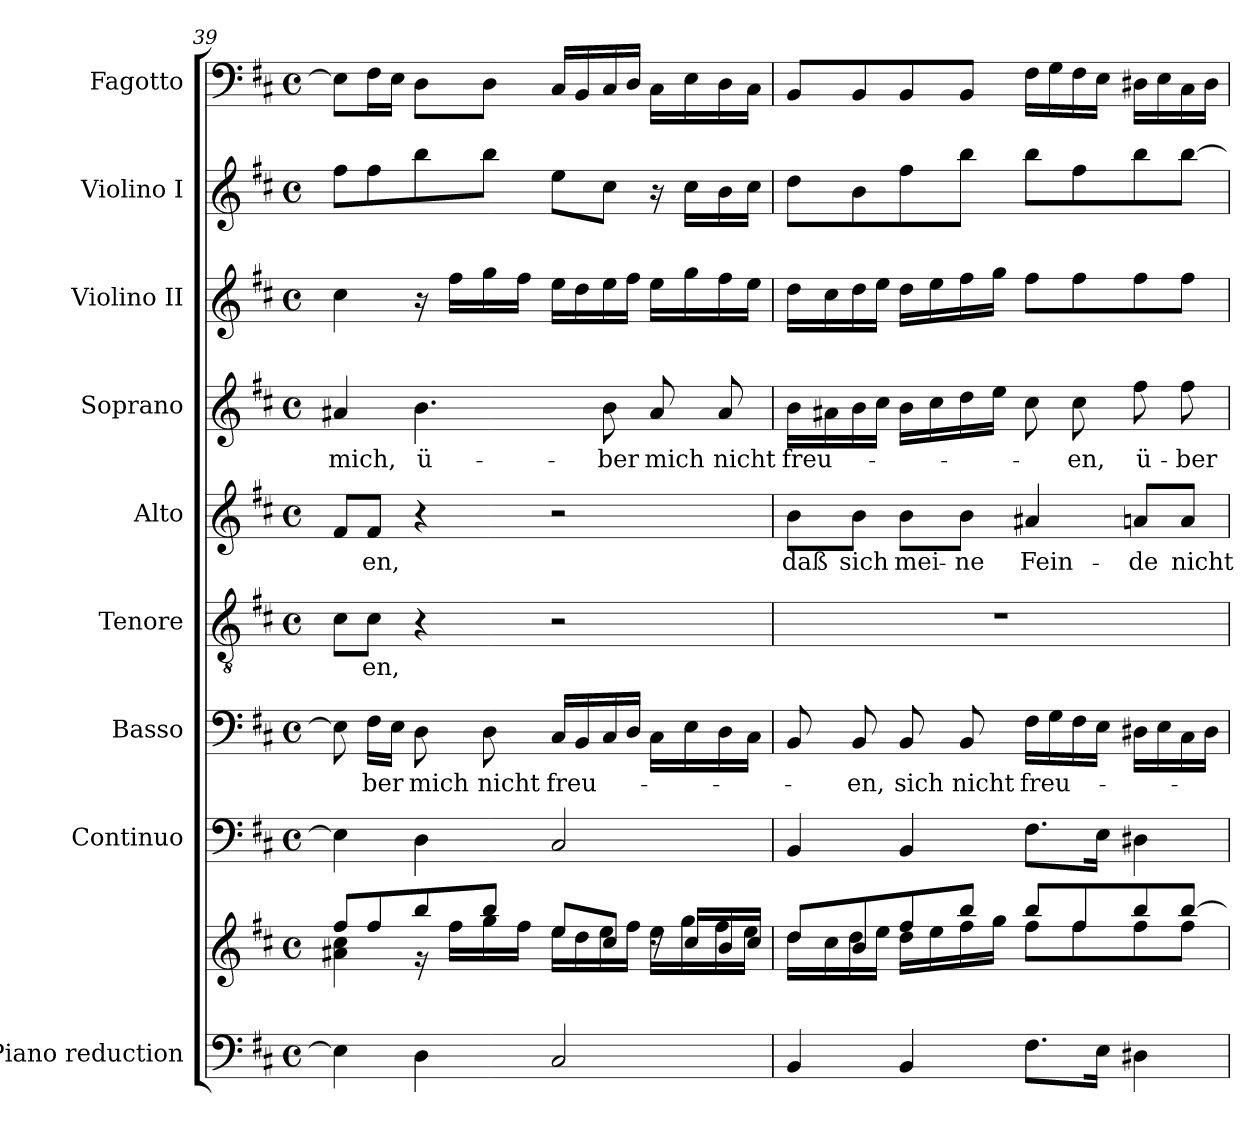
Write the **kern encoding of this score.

**kern	**kern	**kern	**kern	**text	**kern	**text	**kern	**text	**kern	**text	**kern	**kern	**kern
*part9	*part9	*part8	*part7	*part7	*part6	*part6	*part5	*part5	*part4	*part4	*part3	*part2	*part1
*staff10	*staff9	*staff8	*staff7	*staff7	*staff6	*staff6	*staff5	*staff5	*staff4	*staff4	*staff3	*staff2	*staff1
*I"Piano reduction	*	*I"Continuo	*I"Basso	*	*I"Tenore	*	*I"Alto	*	*I"Soprano	*	*I"Violino II	*I"Violino I	*I"Fagotto
*I'Pno	*	*	*	*	*	*	*	*	*	*	*I'Vln	*I'Vln	*
*clefF4	*clefG2	*clefF4	*clefF4	*	*clefGv2	*	*clefG2	*	*clefG2	*	*clefG2	*clefG2	*clefF4
*k[f#c#]	*k[f#c#]	*k[f#c#]	*k[f#c#]	*	*k[f#c#]	*	*k[f#c#]	*	*k[f#c#]	*	*k[f#c#]	*k[f#c#]	*k[f#c#]
*M4/4	*M4/4	*M4/4	*M4/4	*	*M4/4	*	*M4/4	*	*M4/4	*	*M4/4	*M4/4	*M4/4
*met(c)	*met(c)	*met(c)	*met(c)	*	*met(c)	*	*met(c)	*	*met(c)	*	*met(c)	*met(c)	*met(c)
=39	=39	=39	=39	=39	=39	=39	=39	=39	=39	=39	=39	=39	=39
*	*^	*	*	*	*	*	*	*	*	*	*	*	*
!	!	!	!	!	!	!	!	!	!	!	!LO:LY:b	!	!	!
4E\]	8ff#/L	4a#X!\ 4cc#\	4E\]	8E\]	.	8c#\L	.	8f#/L	.	4a#X/	mich,	4cc#\	8ff#\L	8E\L]
!	!	!	!	!	!LO:LY:b	!	!LO:LY:b	!	!LO:LY:b	!	!	!	!	!
.	8ff#/	.	.	16F#\LL	ber	8c#\J	-en,	8f#/J	-en,	.	.	.	8ff#\	16F#\L
.	.	.	.	16E\JJ	.	.	.	.	.	.	.	.	.	16E\JJ
!	!	!	!	!	!LO:LY:b	!	!	!	!	!	!LO:LY:b	!	!	!
4D\	8bb/	16r	4D\	8D\	mich	4r	.	4r	.	4.b\	ü-	16r	8bb\	8D\L
.	.	16ff#\LL	.	.	.	.	.	.	.	.	.	16ff#\LL	.	.
!	!	!	!	!	!LO:LY:b	!	!	!	!	!	!	!	!	!
.	8bb/J	16gg\	.	8D\	nicht	.	.	.	.	.	.	16gg\	8bb\J	8D\J
.	.	16ff#\JJ	.	.	.	.	.	.	.	.	.	16ff#\JJ	.	.
!	!	!	!	!	!LO:LY:b	!	!	!	!	!	!	!	!	!
2C#/	8ee/L	16ee\LL	2C#/	16C#/LL	freu-	2r	.	2r	.	.	.	16ee\LL	8ee\L	16C#/LL
.	.	16dd\	.	16BB/	.	.	.	.	.	.	.	16dd\	.	16BB/
!	!	!	!	!	!	!	!	!	!	!	!LO:LY:b	!	!	!
.	8cc#/J	16ee\	.	16C#/	.	.	.	.	.	8b\	-ber	16ee\	8cc#\J	16C#/
.	.	16ff#\JJ	.	16D/JJ	.	.	.	.	.	.	.	16ff#\JJ	.	16D/JJ
!	!	!	!	!	!	!	!	!	!	!	!LO:LY:b	!	!	!
.	16rdd	16ee\LL	.	16C#\LL	.	.	.	.	.	8a#/	mich	16ee\LL	16r	16C#\LL
.	16cc#/LL	16gg\	.	16E\	.	.	.	.	.	.	.	16gg\	16cc#\LL	16E\
!	!	!	!	!	!	!	!	!	!	!	!LO:LY:b	!	!	!
.	16b/	16ff#\	.	16D\	.	.	.	.	.	8a#/	nicht	16ff#\	16b\	16D\
.	16cc#/JJ	16ee\JJ	.	16C#\JJ	.	.	.	.	.	.	.	16ee\JJ	16cc#\JJ	16C#\JJ
!!LO:PB:g=z
=40	=40	=40	=40	=40	=40	=40	=40	=40	=40	=40	=40	=40	=40	=40
!	!	!	!	!	!	!	!	!	!LO:LY:b	!	!LO:LY:b	!	!	!
4BB/	8dd/L	16dd\LL	4BB/	8BB/	.	1r	.	8b\L	daß	16b\LL	freu-	16dd\LL	8dd\L	8BB/L
.	.	16cc#\	.	.	.	.	.	.	.	16a#X\	.	16cc#\	.	.
!	!	!	!	!	!LO:LY:b	!	!	!	!LO:LY:b	!	!	!	!	!
.	8b/	16dd\	.	8BB/	-en,	.	.	8b\J	sich	16b\	.	16dd\	8b\	8BB/
.	.	16ee\JJ	.	.	.	.	.	.	.	16cc#\JJ	.	16ee\JJ	.	.
!	!	!	!	!	!LO:LY:b	!	!	!	!LO:LY:b	!	!	!	!	!
4BB/	8ff#/	16dd\LL	4BB/	8BB/	sich	.	.	8b\L	mei-	16b\LL	.	16dd\LL	8ff#\	8BB/
.	.	16ee\	.	.	.	.	.	.	.	16cc#\	.	16ee\	.	.
!	!	!	!	!	!LO:LY:b	!	!	!	!LO:LY:b	!	!	!	!	!
.	8bb/J	16ff#\	.	8BB/	nicht	.	.	8b\J	ne	16dd\	.	16ff#\	8bb\J	8BB/J
.	.	16gg\JJ	.	.	.	.	.	.	.	16ee\JJ	.	16gg\JJ	.	.
!	!	!	!	!	!LO:LY:b	!	!	!	!LO:LY:b	!	!	!	!	!
8.F#\L	8bb/L	8ff#\L	8.F#\L	16F#\LL	freu-	.	.	4a#X/	Fein-	8cc#\	.	8ff#\L	8bb\L	16F#\LL
.	.	.	.	16G\	.	.	.	.	.	.	.	.	.	16G\
!	!	!	!	!	!	!	!	!	!	!	!LO:LY:b	!	!	!
.	8ff#/	8ff#\	.	16F#\	.	.	.	.	.	8cc#\	-en,	8ff#\	8ff#\	16F#\
16E\Jk	.	.	16E\Jk	16E\JJ	.	.	.	.	.	.	.	.	.	16E\JJ
!	!	!	!	!	!	!	!	!	!LO:LY:b	!	!LO:LY:b	!	!	!
4D#X\	8bb/	8ff#\	4D#X\	16D#X\LL	.	.	.	8an/L	de	8ff#\	ü-	8ff#\	8bb\	16D#X\LL
.	.	.	.	16E\	.	.	.	.	.	.	.	.	.	16E\
!	!	!	!	!	!	!	!	!	!LO:LY:b	!	!LO:LY:b	!	!	!
.	[8bb/J	8ff#\J	.	16C#\	.	.	.	8a/J	nicht	8ff#\	-ber	8ff#\J	[8bb\J	16C#\
.	.	.	.	16D#\JJ	.	.	.	.	.	.	.	.	.	16D#\JJ
*	*v	*v	*	*	*	*	*	*	*	*	*	*	*	*
=	=	=	=	=	=	=	=	=	=	=	=	=	=
*-	*-	*-	*-	*-	*-	*-	*-	*-	*-	*-	*-	*-	*-
